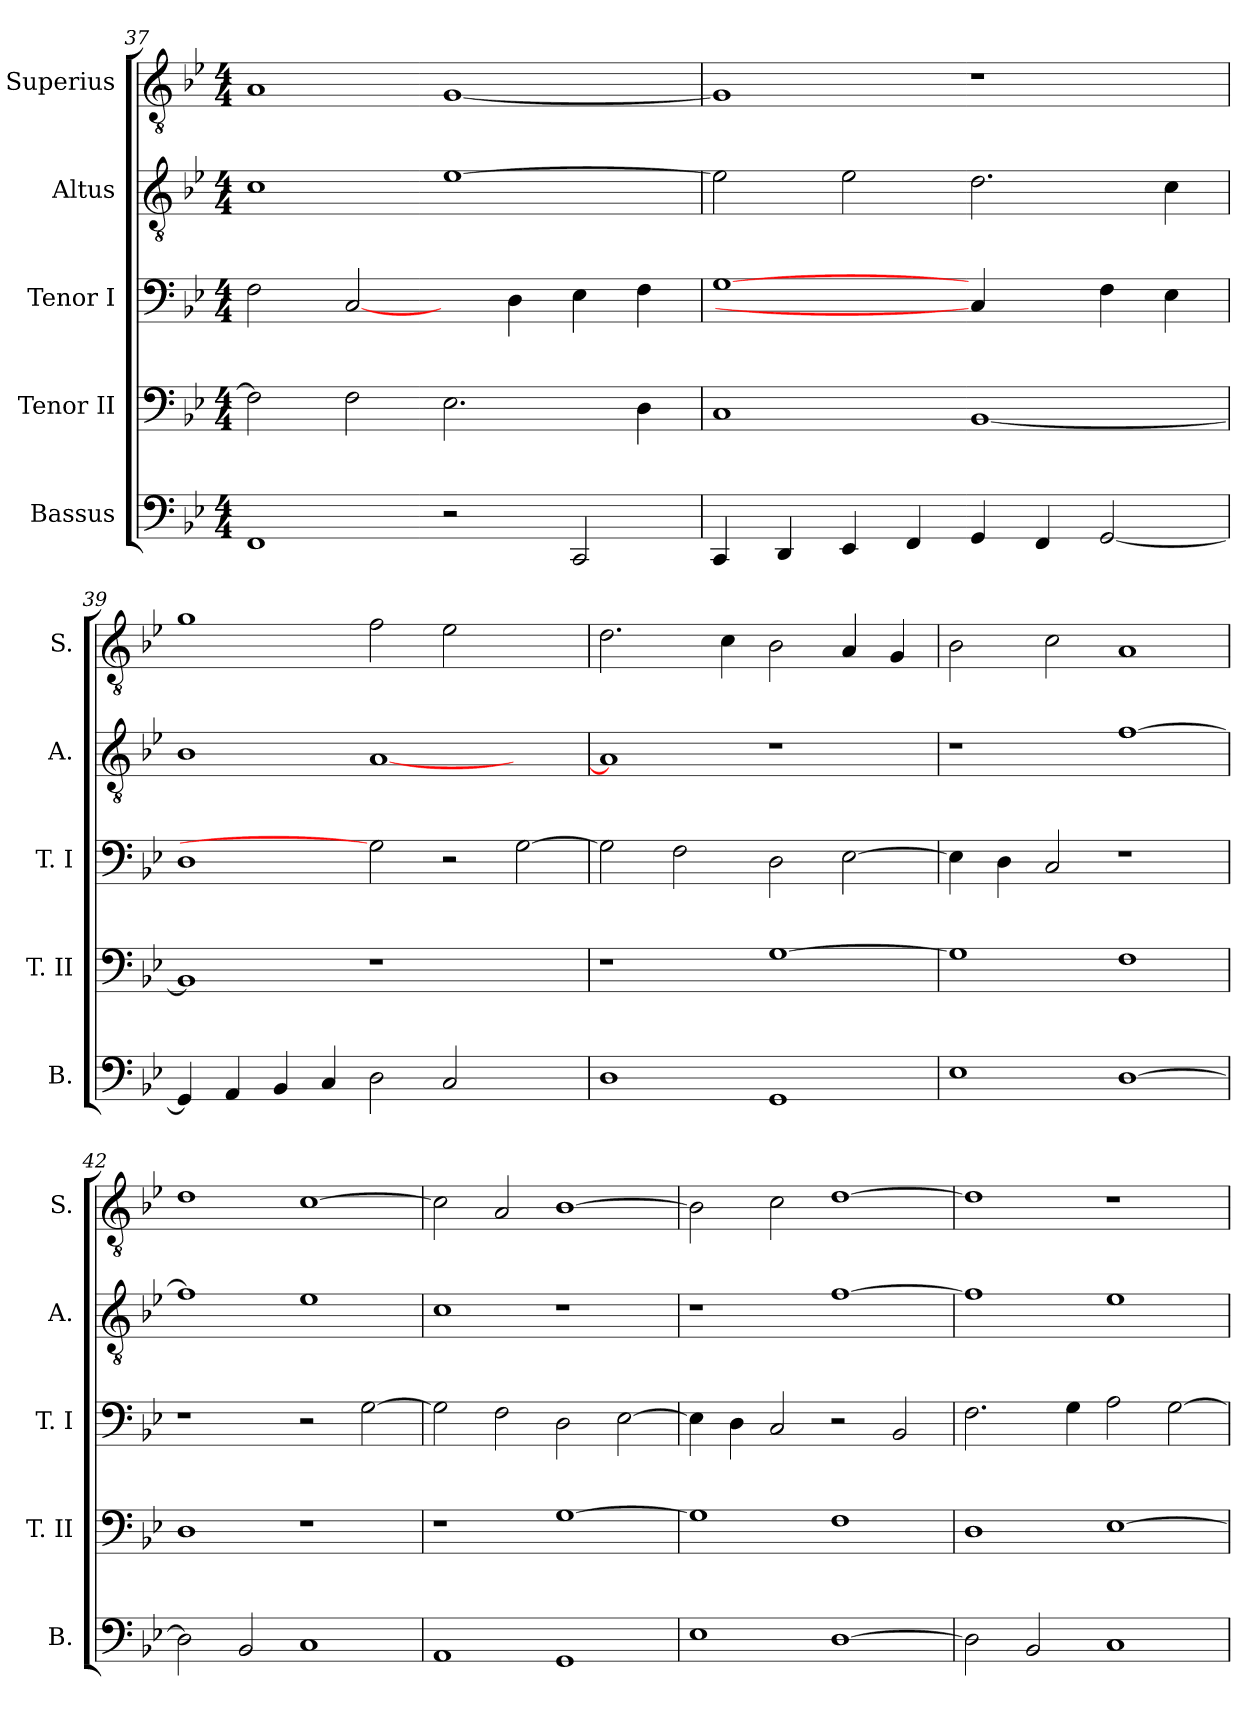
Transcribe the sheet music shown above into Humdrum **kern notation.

**kern	**kern	**kern	**kern	**kern
*part5	*part4	*part3	*part2	*part1
*staff5	*staff4	*staff3	*staff2	*staff1
*I"Bassus	*I"Tenor II	*I"Tenor I	*I"Altus	*I"Superius
*I'B.	*I'T. II	*I'T. I	*I'A.	*I'S.
!!LO:LB:g=z
*clefF4	*clefF4	*clefF4	*clefGv2	*clefGv2
*	*	*	*ITrd7c12	*ITrd7c12
*k[b-e-]	*k[b-e-]	*k[b-e-]	*k[b-e-]	*k[b-e-]
*B-:	*B-:	*B-:	*B-:	*B-:
*M4/4	*M4/4	*M4/4	*M4/4	*M4/4
=37	=37	=37	=37	=37
1FFi	2Fi\]	2Fi\	1Ci	1AAi
.	2Fi\	[2Ci/	.	.
2r	2.E-i\	4ryy	[>1E-i	[<1GGi
.	.	4Di\	.	.
2CCi/	.	4E-i\	.	.
.	4Di\	4Fi\	.	.
=38	=38	=38	=38	=38
4CCi/	1Ci	[1Gi	2E-i\]	1GGi]
4DDi/	.	.	.	.
4EE-i/	.	.	2E-i\	.
4FFi/	.	.	.	.
4GGi/	[<1BB-i	4Ci/]	2.Di\	1r
4FFi/	.	4ryy	.	.
[<2GGi/	.	4Fi\	.	.
.	.	4E-i\	4Ci\	.
=39	=39	=39	=39	=39
4GGi/]	1BB-i]	1Di	1BB-i	1Gi
4AAi/	.	.	.	.
4BB-i/	.	.	.	.
4Ci/	.	.	.	.
2Di\	1r	2Gi]	[<1AAi	2Fi\
2Ci/	.	2r	.	2E-i\
2ryy	2ryy	[>2Gi\	2ryy	2ryy
=40	=40	=40	=40	=40
1Di	1r	2Gi\]	1AAi]	2.Di\
.	.	2Fi\	.	.
.	.	.	.	4Ci\
1GGi	[>1Gi	2Di\	1r	2BB-i\
.	.	[>2E-i\	.	4AAi/
.	.	.	.	4GGi/
=41	=41	=41	=41	=41
1E-i	1Gi]	4E-i\]	1r	2BB-i\
.	.	4Di\	.	.
.	.	2Ci/	.	2Ci\
[>1Di	1Fi	1r	[>1Fi	1AAi
!!LO:PB:g=z
=42	=42	=42	=42	=42
2Di\]	1Di	1r	1Fi]	1Di
2BB-i/	.	.	.	.
1Ci	1r	2r	1E-i	[>1Ci
.	.	[>2Gi\	.	.
=43	=43	=43	=43	=43
1AAi	1r	2Gi\]	1Ci	2Ci\]
.	.	2Fi\	.	2AAi/
1GGi	[>1Gi	2Di\	1r	[>1BB-i
.	.	[>2E-i\	.	.
=44	=44	=44	=44	=44
1E-i	1Gi]	4E-i\]	1r	2BB-i\]
.	.	4Di\	.	.
.	.	2Ci/	.	2Ci\
[>1Di	1Fi	2r	[>1Fi	[>1Di
.	.	2BB-i/	.	.
=45	=45	=45	=45	=45
2Di\]	1Di	2.Fi\	1Fi]	1Di]
2BB-i/	.	.	.	.
.	.	4Gi\	.	.
1Ci	[>1E-i	2Ai\	1E-i	1r
.	.	[>2Gi\	.	.
=	=	=	=	=
*-	*-	*-	*-	*-
